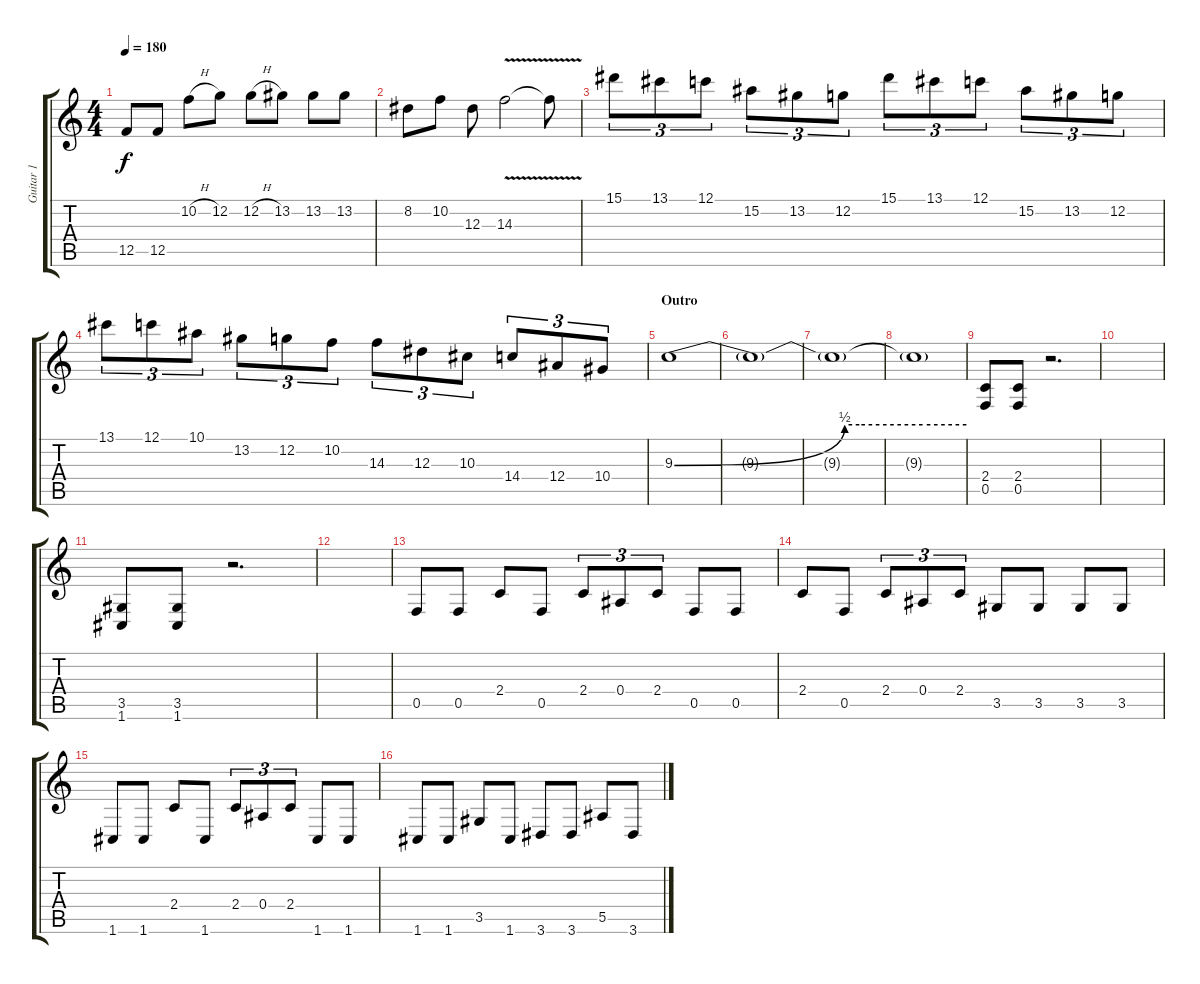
\track ("Guitar 1" "Guitar 1") {instrument distortionguitar}
\staff {score tabs}
\tuning (C4 G3 Eb3 Bb2 F2 C2) {hide}
\ts (4 4)
\tempo 180
\clef g2
\ks c
12.5.8{dy f} 12.5.8 10.2{h}.8 12.2.8 12.2{h}.8 13.2.8 13.2.8 13.2.8 |
8.2.8 10.2.8 12.3.8 14.3{v}.2 14.3{t}.8 |
15.1.8{tu (3 2)} 13.1.8{tu (3 2)} 12.1.8{tu (3 2)} 15.2.8{tu (3 2)} 13.2.8{tu (3 2)} 12.2.8{tu (3 2)} 15.1.8{tu (3 2)} 13.1.8{tu (3 2)} 12.1.8{tu (3 2)} 15.2.8{tu (3 2)} 13.2.8{tu (3 2)} 12.2.8{tu (3 2)} |
13.1.8{tu (3 2)} 12.1.8{tu (3 2)} 10.1.8{tu (3 2)} 13.2.8{tu (3 2)} 12.2.8{tu (3 2)} 10.2.8{tu (3 2)} 14.3.8{tu (3 2)} 12.3.8{tu (3 2)} 10.3.8{tu (3 2)} 14.4.8{tu (3 2)} 12.4.8{tu (3 2)} 10.4.8{tu (3 2)} |
\section ("" "Outro")
9.3{be (custom 0 0 35 2 38 2 51 2 60 2)}.1 |
9.3{t}.1 |
9.3{t}.1 |
9.3{t}.1 |
(2.4 0.5).8 (2.4 0.5).8 r.2{d} |
|
(3.5 1.6).8 (3.5 1.6).8 r.2{d} |
|
0.5.8 0.5.8 2.4.8 0.5.8 2.4.8{tu (3 2)} 0.4.8{tu (3 2)} 2.4.8{tu (3 2)} 0.5.8 0.5.8 |
2.4.8 0.5.8 2.4.8{tu (3 2)} 0.4.8{tu (3 2)} 2.4.8{tu (3 2)} 3.5.8 3.5.8 3.5.8 3.5.8 |
1.6.8 1.6.8 2.4.8 1.6.8 2.4.8{tu (3 2)} 0.4.8{tu (3 2)} 2.4.8{tu (3 2)} 1.6.8 1.6.8 |
1.6.8 1.6.8 3.5.8 1.6.8 3.6.8 3.6.8 5.5.8 3.6.8
